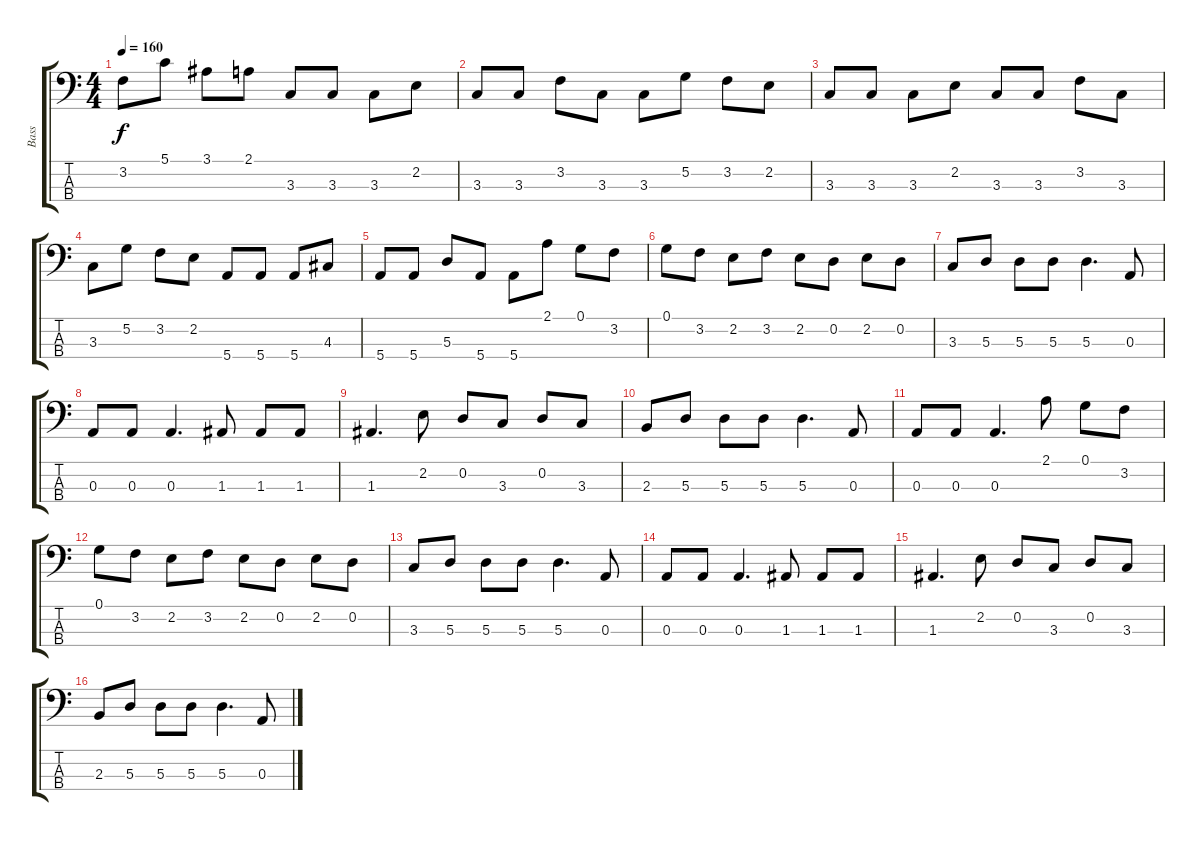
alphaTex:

\track ("Bass" "Bass") {instrument electricbasspick}
\staff {score tabs}
\tuning (G2 D2 A1 E1) {hide}
\ts (4 4)
\tempo 160
\clef f4
\ks c
3.2.8{dy f} 5.1.8 3.1.8 2.1.8 3.3.8 3.3.8 3.3.8 2.2.8 |
3.3.8 3.3.8 3.2.8 3.3.8 3.3.8 5.2.8 3.2.8 2.2.8 |
3.3.8 3.3.8 3.3.8 2.2.8 3.3.8 3.3.8 3.2.8 3.3.8 |
3.3.8 5.2.8 3.2.8 2.2.8 5.4.8 5.4.8 5.4.8 4.3.8 |
5.4.8 5.4.8 5.3.8 5.4.8 5.4.8 2.1.8 0.1.8 3.2.8 |
0.1.8 3.2.8 2.2.8 3.2.8 2.2.8 0.2.8 2.2.8 0.2.8 |
3.3.8 5.3.8 5.3.8 5.3.8 5.3.4{d} 0.3.8 |
0.3.8 0.3.8 0.3.4{d} 1.3.8 1.3.8 1.3.8 |
1.3.4{d} 2.2.8 0.2.8 3.3.8 0.2.8 3.3.8 |
2.3.8 5.3.8 5.3.8 5.3.8 5.3.4{d} 0.3.8 |
0.3.8 0.3.8 0.3.4{d} 2.1.8 0.1.8 3.2.8 |
0.1.8 3.2.8 2.2.8 3.2.8 2.2.8 0.2.8 2.2.8 0.2.8 |
3.3.8 5.3.8 5.3.8 5.3.8 5.3.4{d} 0.3.8 |
0.3.8 0.3.8 0.3.4{d} 1.3.8 1.3.8 1.3.8 |
1.3.4{d} 2.2.8 0.2.8 3.3.8 0.2.8 3.3.8 |
2.3.8 5.3.8 5.3.8 5.3.8 5.3.4{d} 0.3.8
